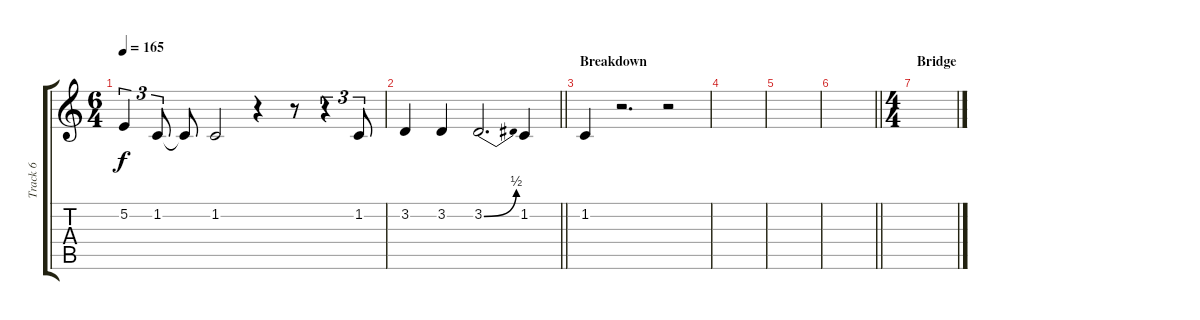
\track ("Track 6" "Track 6") {instrument tenorsax}
\staff {score tabs}
\tuning (E4 B3 G3 D3 A2 E2) {hide}
\ts (6 4)
\tempo 165
\clef g2
\ks c
5.2.4{tu (3 2) dy f} 1.2.8{tu (3 2)} 1.2{t}.8 1.2.2 r.4 r.8 r.4{tu (3 2)} 1.2.8{tu (3 2)} |
\barLineRight lightlight
3.2.4 3.2.4 3.2{be (bend 0 0 60 2)}.2{d} 1.2.4 |
\section ("" "Breakdown")
1.2.4 r.2{d} r.2 |
|
|
\barLineRight lightlight
|
\ts (4 4)
\section ("" "Bridge")
